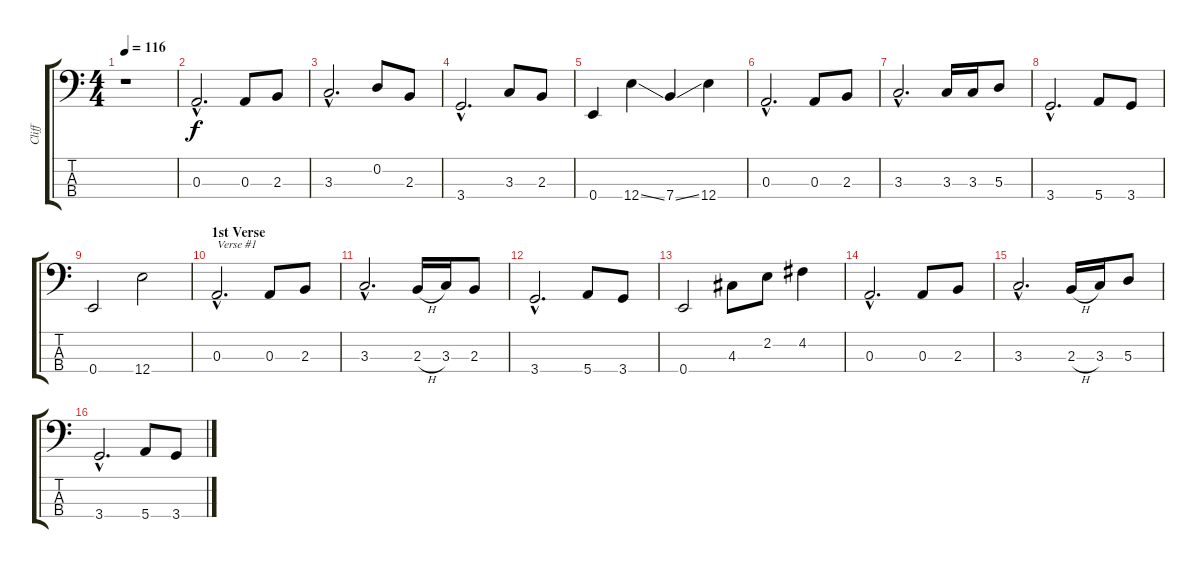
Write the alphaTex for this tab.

\track ("Cliff" "Cliff") {instrument electricbassfinger}
\staff {score tabs}
\tuning (G2 D2 A1 E1) {hide}
\ts (4 4)
\tempo 116
\clef f4
\ks aminor
r.1{dy f} |
0.3{hac}.2{d} 0.3.8 2.3.8 |
3.3{hac}.2{d} 0.2.8 2.3.8 |
3.4{hac}.2{d} 3.3.8 2.3.8 |
0.4.4 12.4{ss}.4 7.4{ss}.4 12.4.4 |
0.3{hac}.2{d} 0.3.8 2.3.8 |
3.3{hac}.2{d} 3.3.16 3.3.16 5.3.8 |
3.4{hac}.2{d} 5.4.8 3.4.8 |
0.4.2 12.4.2 |
\section ("" "1st Verse")
0.3{hac}.2{d txt "Verse #1"} 0.3.8 2.3.8 |
3.3{hac}.2{d} 2.3{h}.16 3.3.16 2.3.8 |
3.4{hac}.2{d} 5.4.8 3.4.8 |
0.4.2 4.3.8 2.2.8 4.2.4 |
0.3{hac}.2{d} 0.3.8 2.3.8 |
3.3{hac}.2{d} 2.3{h}.16 3.3.16 5.3.8 |
3.4{hac}.2{d} 5.4.8 3.4.8
